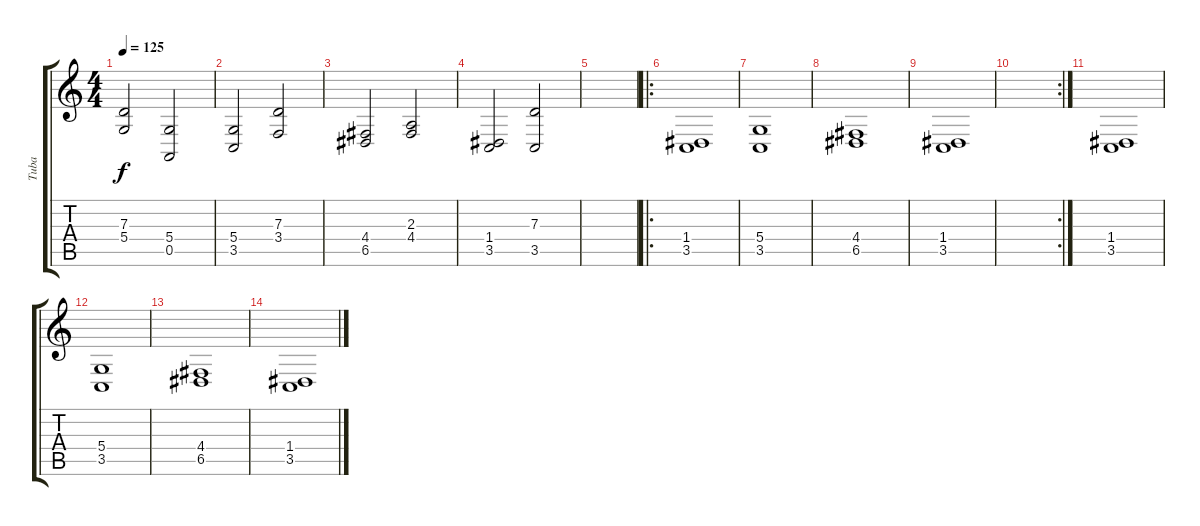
\track ("Tuba" "Tuba") {instrument tuba}
\staff {score tabs}
\tuning (E4 B3 G3 D3 A2 E2) {hide}
\ts (4 4)
\tempo 125
\clef g2
\ks c
(7.3 5.4).2{dy f} (5.4 0.5).2 |
(5.4 3.5).2 (7.3 3.4).2 |
(4.4 6.5).2 (2.3 4.4).2 |
(1.4 3.5).2 (7.3 3.5).2 |
|
\ro
(1.4 3.5).1 |
(5.4 3.5).1 |
(4.4 6.5).1 |
(1.4 3.5).1 |
\rc 2
|
(1.4 3.5).1 |
(5.4 3.5).1 |
(4.4 6.5).1 |
(1.4 3.5).1
